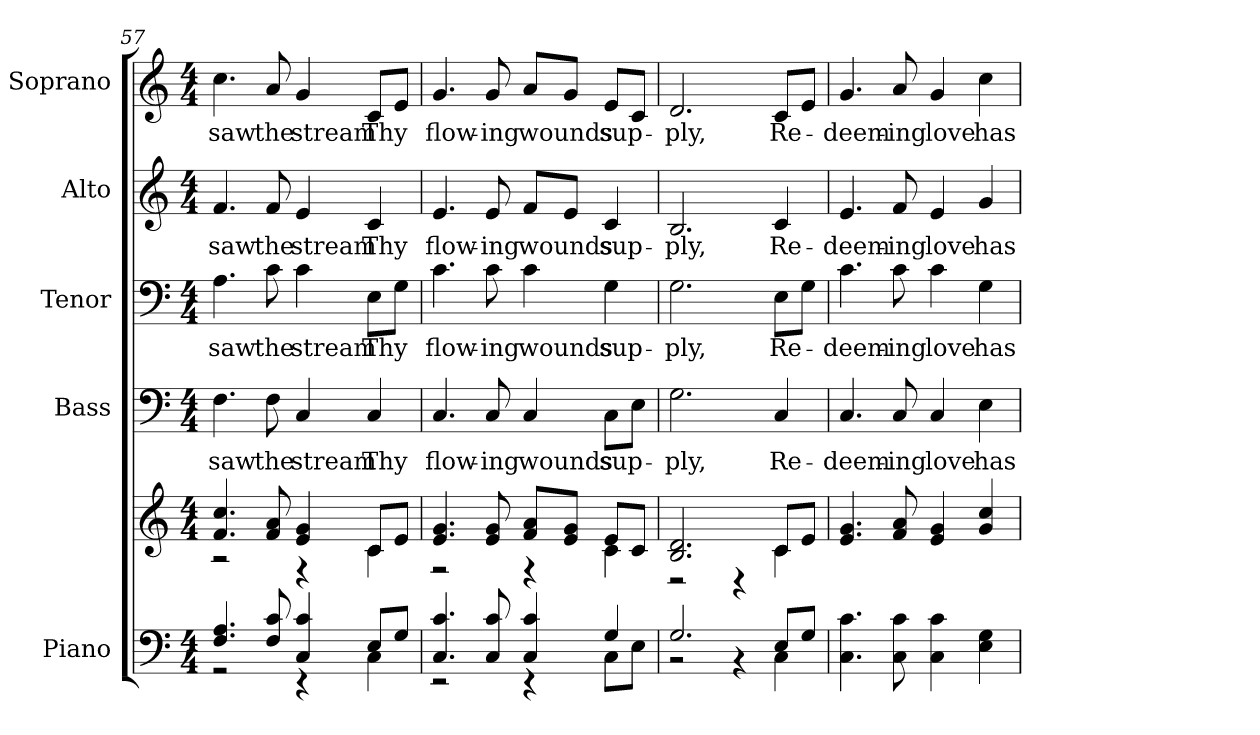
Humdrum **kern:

**kern	**kern	**kern	**text	**kern	**text	**kern	**text	**kern	**text
*part5	*part5	*part4	*part4	*part3	*part3	*part2	*part2	*part1	*part1
*staff6	*staff5	*staff4	*staff4	*staff3	*staff3	*staff2	*staff2	*staff1	*staff1
*I"Piano	*	*I"Bass	*	*I"Tenor	*	*I"Alto	*	*I"Soprano	*
*I'Pno.	*	*I'B.	*	*I'T.	*	*I'A.	*	*I'S.	*
*clefF4	*clefG2	*clefF4	*	*clefF4	*	*clefG2	*	*clefG2	*
*k[]	*k[]	*k[]	*	*k[]	*	*k[]	*	*k[]	*
*C:	*C:	*C:	*	*C:	*	*C:	*	*C:	*
*M4/4	*M4/4	*M4/4	*	*M4/4	*	*M4/4	*	*M4/4	*
=57	=57	=57	=57	=57	=57	=57	=57	=57	=57
*^	*^	*	*	*	*	*	*	*	*
!	!	!	!	!	!LO:LY:b:color=#000000	!	!	!	!	!	!
!	!	!	!	!	!	!	!LO:LY:b:color=#000000	!	!	!	!
!	!	!	!	!	!	!	!	!	!LO:LY:b:color=#000000	!	!
!	!	!	!	!	!	!	!	!	!	!	!LO:LY:b:color=#000000
4.Fi/ 4.Ai	2r	4.fi/ 4.cci	2r	4.Fi\	saw	4.Ai\	saw	4.fi/	saw	4.cci\	saw
!	!	!	!	!	!LO:LY:b:color=#000000	!	!	!	!	!	!
!	!	!	!	!	!	!	!LO:LY:b:color=#000000	!	!	!	!
!	!	!	!	!	!	!	!	!	!LO:LY:b:color=#000000	!	!
!	!	!	!	!	!	!	!	!	!	!	!LO:LY:b:color=#000000
8Fi/ 8ci	.	8fi/ 8ai	.	8Fi\	the	8ci\	the	8fi/	the	8ai/	the
!	!	!	!	!	!LO:LY:b:color=#000000	!	!	!	!	!	!
!	!	!	!	!	!	!	!LO:LY:b:color=#000000	!	!	!	!
!	!	!	!	!	!	!	!	!	!LO:LY:b:color=#000000	!	!
!	!	!	!	!	!	!	!	!	!	!	!LO:LY:b:color=#000000
4Ci/ 4ci	4r	4ei/ 4gi	4r	4Ci/	stream	4ci\	stream	4ei/	stream	4gi/	stream
!	!	!	!	!	!LO:LY:b:color=#000000	!	!	!	!	!	!
!	!	!	!	!	!	!	!LO:LY:b:color=#000000	!	!	!	!
!	!	!	!	!	!	!	!	!	!LO:LY:b:color=#000000	!	!
!	!	!	!	!	!	!	!	!	!	!	!LO:LY:b:color=#000000
8Ei/L	4Ci\	8ci/L	4ci\	4Ci/	Thy	8Ei\L	Thy	4ci/	Thy	8ci/L	Thy
8Gi/J	.	8ei/J	.	.	.	8Gi\J	.	.	.	8ei/J	.
=58	=58	=58	=58	=58	=58	=58	=58	=58	=58	=58	=58
!	!	!	!	!	!LO:LY:b:color=#000000	!	!	!	!	!	!
!	!	!	!	!	!	!	!LO:LY:b:color=#000000	!	!	!	!
!	!	!	!	!	!	!	!	!	!LO:LY:b:color=#000000	!	!
!	!	!	!	!	!	!	!	!	!	!	!LO:LY:b:color=#000000
4.Ci/ 4.ci	2r	4.ei/ 4.gi	2r	4.Ci/	flow-	4.ci\	flow-	4.ei/	flow-	4.gi/	flow-
!	!	!	!	!	!LO:LY:b:color=#000000	!	!	!	!	!	!
!	!	!	!	!	!	!	!LO:LY:b:color=#000000	!	!	!	!
!	!	!	!	!	!	!	!	!	!LO:LY:b:color=#000000	!	!
!	!	!	!	!	!	!	!	!	!	!	!LO:LY:b:color=#000000
8Ci/ 8ci	.	8ei/ 8gi	.	8Ci/	-ing	8ci\	-ing	8ei/	-ing	8gi/	-ing
!	!	!	!	!	!LO:LY:b:color=#000000	!	!	!	!	!	!
!	!	!	!	!	!	!	!LO:LY:b:color=#000000	!	!	!	!
!	!	!	!	!	!	!	!	!	!LO:LY:b:color=#000000	!	!
!	!	!	!	!	!	!	!	!	!	!	!LO:LY:b:color=#000000
4Ci/ 4ci	4r	8fi/ 8aiL	4r	4Ci/	wounds	4ci\	wounds	8fi/L	wounds	8ai/L	wounds
.	.	8ei/ 8giJ	.	.	.	.	.	8ei/J	.	8gi/J	.
!	!	!	!	!	!LO:LY:b:color=#000000	!	!	!	!	!	!
!	!	!	!	!	!	!	!LO:LY:b:color=#000000	!	!	!	!
!	!	!	!	!	!	!	!	!	!LO:LY:b:color=#000000	!	!
!	!	!	!	!	!	!	!	!	!	!	!LO:LY:b:color=#000000
4Gi/	8Ci\L	8ei/L	4ci\	8Ci\L	sup-	4Gi\	sup-	4ci/	sup-	8ei/L	sup-
.	8Ei\J	8ci/J	.	8Ei\J	.	.	.	.	.	8ci/J	.
!!LO:PB:g=z
=59	=59	=59	=59	=59	=59	=59	=59	=59	=59	=59	=59
!	!	!	!	!	!LO:LY:b:color=#000000	!	!	!	!	!	!
!	!	!	!	!	!	!	!LO:LY:b:color=#000000	!	!	!	!
!	!	!	!	!	!	!	!	!	!LO:LY:b:color=#000000	!	!
!	!	!	!	!	!	!	!	!	!	!	!LO:LY:b:color=#000000
2.Gi/	2r	2.Bi/ 2.di	2r	2.Gi\	-ply,	2.Gi\	-ply,	2.Bi/	-ply,	2.di/	-ply,
.	4r	.	4r	.	.	.	.	.	.	.	.
!	!	!	!	!	!LO:LY:b:color=#000000	!	!	!	!	!	!
!	!	!	!	!	!	!	!LO:LY:b:color=#000000	!	!	!	!
!	!	!	!	!	!	!	!	!	!LO:LY:b:color=#000000	!	!
!	!	!	!	!	!	!	!	!	!	!	!LO:LY:b:color=#000000
8Ei/L	4Ci\	8ci/L	4ci\	4Ci/	Re-	8Ei\L	Re-	4ci/	Re-	8ci/L	Re-
8Gi/J	.	8ei/J	.	.	.	8Gi\J	.	.	.	8ei/J	.
*v	*v	*	*	*	*	*	*	*	*	*	*
*	*v	*v	*	*	*	*	*	*	*	*
=60	=60	=60	=60	=60	=60	=60	=60	=60	=60
!	!	!	!LO:LY:b:color=#000000	!	!	!	!	!	!
!	!	!	!	!	!LO:LY:b:color=#000000	!	!	!	!
!	!	!	!	!	!	!	!LO:LY:b:color=#000000	!	!
!	!	!	!	!	!	!	!	!	!LO:LY:b:color=#000000
4.Ci\ 4.ci	4.ei/ 4.gi	4.Ci/	-deem-	4.ci\	-deem-	4.ei/	-deem-	4.gi/	-deem-
!	!	!	!LO:LY:b:color=#000000	!	!	!	!	!	!
!	!	!	!	!	!LO:LY:b:color=#000000	!	!	!	!
!	!	!	!	!	!	!	!LO:LY:b:color=#000000	!	!
!	!	!	!	!	!	!	!	!	!LO:LY:b:color=#000000
8Ci\ 8ci	8fi/ 8ai	8Ci/	-ing	8ci\	-ing	8fi/	-ing	8ai/	-ing
!	!	!	!LO:LY:b:color=#000000	!	!	!	!	!	!
!	!	!	!	!	!LO:LY:b:color=#000000	!	!	!	!
!	!	!	!	!	!	!	!LO:LY:b:color=#000000	!	!
!	!	!	!	!	!	!	!	!	!LO:LY:b:color=#000000
4Ci\ 4ci	4ei/ 4gi	4Ci/	love	4ci\	love	4ei/	love	4gi/	love
!	!	!	!LO:LY:b:color=#000000	!	!	!	!	!	!
!	!	!	!	!	!LO:LY:b:color=#000000	!	!	!	!
!	!	!	!	!	!	!	!LO:LY:b:color=#000000	!	!
!	!	!	!	!	!	!	!	!	!LO:LY:b:color=#000000
4Ei\ 4Gi	4gi/ 4cci	4Ei\	has	4Gi\	has	4gi/	has	4cci\	has
=	=	=	=	=	=	=	=	=	=
*-	*-	*-	*-	*-	*-	*-	*-	*-	*-
